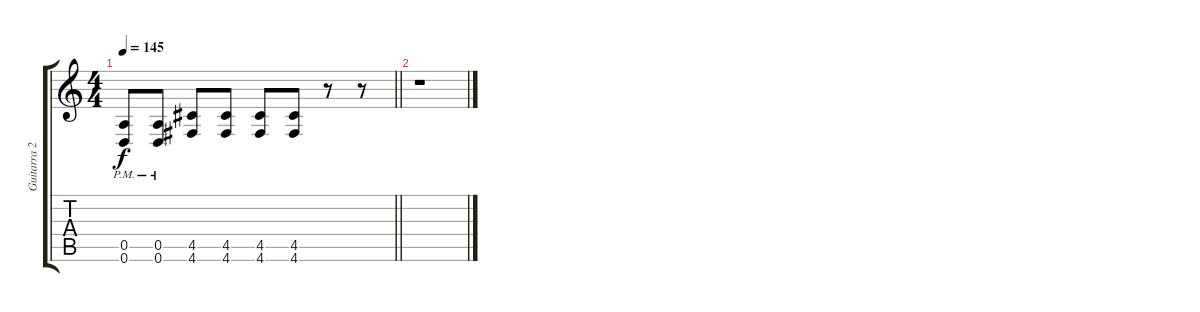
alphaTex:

\track ("Guitarra 2" "Guitarra 2") {instrument distortionguitar}
\staff {score tabs}
\tuning (E4 B3 G3 D3 A2 D2) {hide}
\ts (4 4)
\tempo 145
\clef g2
\barLineRight lightlight
\ks c
(0.5{pm} 0.6{pm}).8{dy f} (0.5{pm} 0.6{pm}).8 (4.5 4.6).8 (4.5 4.6).8 (4.5 4.6).8 (4.5 4.6).8 r.8 r.8 |
r.1
